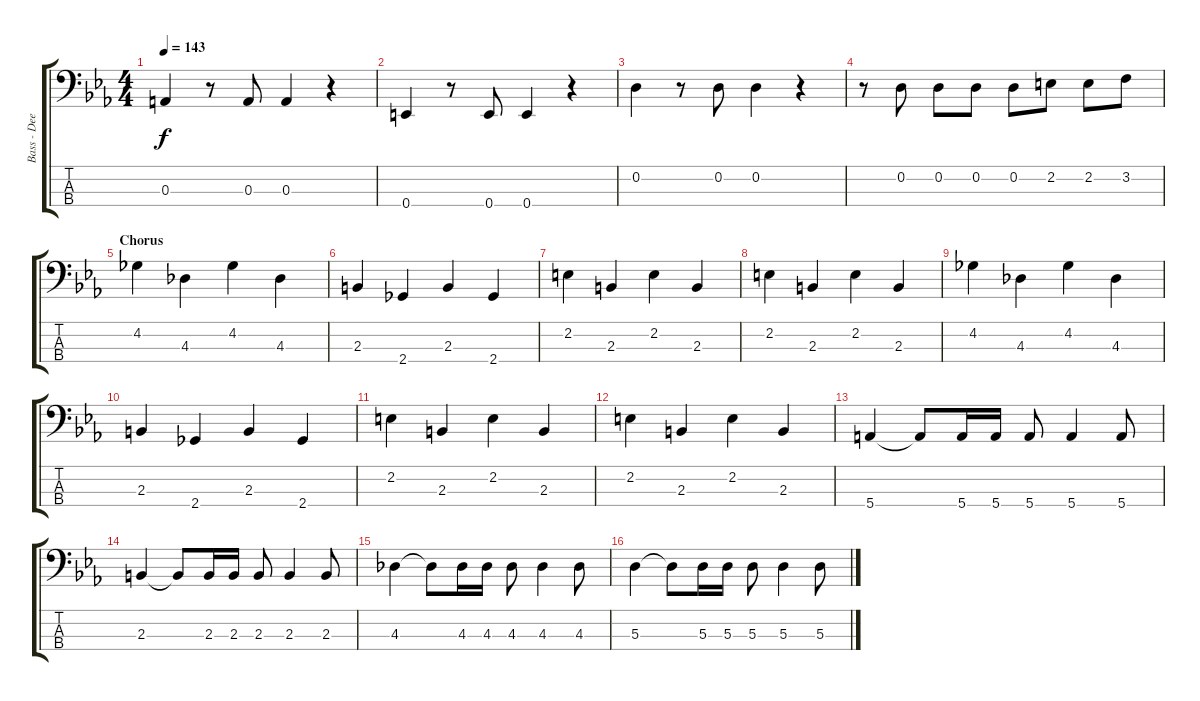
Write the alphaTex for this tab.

\track ("Bass - Dee Murray" "Bass - Dee") {instrument electricbassfinger}
\staff {score tabs}
\tuning (G2 D2 A1 E1) {hide}
\ts (4 4)
\tempo 143
\clef f4
\ks cminor
0.3.4{dy f} r.8 0.3.8 0.3.4 r.4 |
0.4.4 r.8 0.4.8 0.4.4 r.4 |
0.2.4 r.8 0.2.8 0.2.4 r.4 |
r.8 0.2.8 0.2.8 0.2.8 0.2.8 2.2.8 2.2.8 3.2.8 |
\section ("" "Chorus")
4.2.4 4.3.4 4.2.4 4.3.4 |
2.3.4 2.4.4 2.3.4 2.4.4 |
2.2.4 2.3.4 2.2.4 2.3.4 |
2.2.4 2.3.4 2.2.4 2.3.4 |
4.2.4 4.3.4 4.2.4 4.3.4 |
2.3.4 2.4.4 2.3.4 2.4.4 |
2.2.4 2.3.4 2.2.4 2.3.4 |
2.2.4 2.3.4 2.2.4 2.3.4 |
5.4.4 5.4{t}.8 5.4.16 5.4.16 5.4.8 5.4.4 5.4.8 |
2.3.4 2.3{t}.8 2.3.16 2.3.16 2.3.8 2.3.4 2.3.8 |
4.3.4 4.3{t}.8 4.3.16 4.3.16 4.3.8 4.3.4 4.3.8 |
5.3.4 5.3{t}.8 5.3.16 5.3.16 5.3.8 5.3.4 5.3.8
